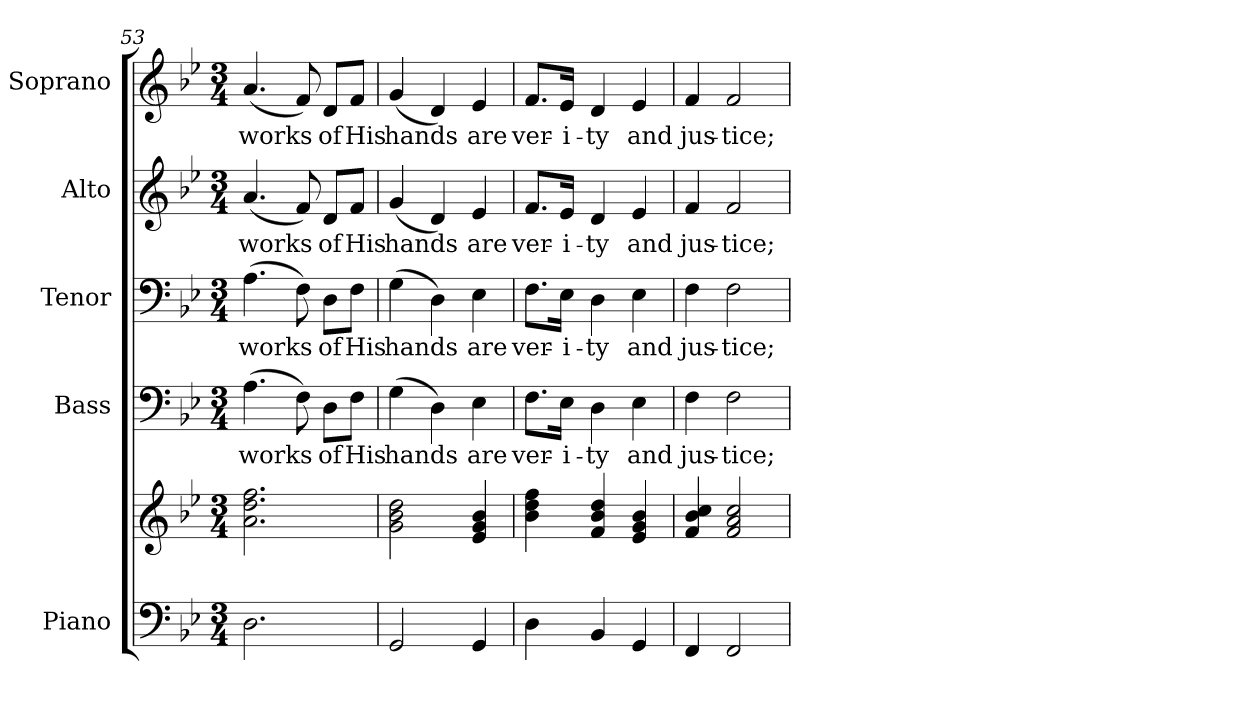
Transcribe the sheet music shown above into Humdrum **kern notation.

**kern	**kern	**kern	**text	**kern	**text	**kern	**text	**kern	**text
*part5	*part5	*part4	*part4	*part3	*part3	*part2	*part2	*part1	*part1
*staff6	*staff5	*staff4	*staff4	*staff3	*staff3	*staff2	*staff2	*staff1	*staff1
*I"Piano	*	*I"Bass	*	*I"Tenor	*	*I"Alto	*	*I"Soprano	*
*I'Pno.	*	*I'B.	*	*I'T.	*	*I'A.	*	*I'S.	*
*clefF4	*clefG2	*clefF4	*	*clefF4	*	*clefG2	*	*clefG2	*
*k[b-e-]	*k[b-e-]	*k[b-e-]	*	*k[b-e-]	*	*k[b-e-]	*	*k[b-e-]	*
*B-:	*B-:	*B-:	*	*B-:	*	*B-:	*	*B-:	*
*M3/4	*M3/4	*M3/4	*	*M3/4	*	*M3/4	*	*M3/4	*
=53	=53	=53	=53	=53	=53	=53	=53	=53	=53
!	!	!	!LO:LY:b:color=#000000	!	!	!	!	!	!
!	!	!	!	!	!LO:LY:b:color=#000000	!	!	!	!
!	!	!	!	!	!	!	!LO:LY:b:color=#000000	!	!
!	!	!	!	!	!	!	!	!	!LO:LY:b:color=#000000
2.Di\	2.ai\ 2.ddi 2.ffi	(4.Ai\	works	(4.Ai\	works	(4.ai/	works	(4.ai/	works
.	.	8Fi\)	.	8Fi\)	.	8fi/)	.	8fi/)	.
!	!	!	!LO:LY:b:color=#000000	!	!	!	!	!	!
!	!	!	!	!	!LO:LY:b:color=#000000	!	!	!	!
!	!	!	!	!	!	!	!LO:LY:b:color=#000000	!	!
!	!	!	!	!	!	!	!	!	!LO:LY:b:color=#000000
.	.	8Di\L	of	8Di\L	of	8di/L	of	8di/L	of
!	!	!	!LO:LY:b:color=#000000	!	!	!	!	!	!
!	!	!	!	!	!LO:LY:b:color=#000000	!	!	!	!
!	!	!	!	!	!	!	!LO:LY:b:color=#000000	!	!
!	!	!	!	!	!	!	!	!	!LO:LY:b:color=#000000
.	.	8Fi\J	His	8Fi\J	His	8fi/J	His	8fi/J	His
!!LO:PB:g=z
=54	=54	=54	=54	=54	=54	=54	=54	=54	=54
!	!	!	!LO:LY:b:color=#000000	!	!	!	!	!	!
!	!	!	!	!	!LO:LY:b:color=#000000	!	!	!	!
!	!	!	!	!	!	!	!LO:LY:b:color=#000000	!	!
!	!	!	!	!	!	!	!	!	!LO:LY:b:color=#000000
2GGi/	2gi\ 2b-i 2ddi	(4Gi\	hands	(4Gi\	hands	(4gi/	hands	(4gi/	hands
.	.	4Di\)	.	4Di\)	.	4di/)	.	4di/)	.
!	!	!	!LO:LY:b:color=#000000	!	!	!	!	!	!
!	!	!	!	!	!LO:LY:b:color=#000000	!	!	!	!
!	!	!	!	!	!	!	!LO:LY:b:color=#000000	!	!
!	!	!	!	!	!	!	!	!	!LO:LY:b:color=#000000
4GGi/	4e-i/ 4gi 4b-i	4E-i\	are	4E-i\	are	4e-i/	are	4e-i/	are
=55	=55	=55	=55	=55	=55	=55	=55	=55	=55
!	!	!	!LO:LY:b:color=#000000	!	!	!	!	!	!
!	!	!	!	!	!LO:LY:b:color=#000000	!	!	!	!
!	!	!	!	!	!	!	!LO:LY:b:color=#000000	!	!
!	!	!	!	!	!	!	!	!	!LO:LY:b:color=#000000
4Di\	4b-i\ 4ddi 4ffi	8.Fi\L	ver-	8.Fi\L	ver-	8.fi/L	ver-	8.fi/L	ver-
!	!	!	!LO:LY:b:color=#000000	!	!	!	!	!	!
!	!	!	!	!	!LO:LY:b:color=#000000	!	!	!	!
!	!	!	!	!	!	!	!LO:LY:b:color=#000000	!	!
!	!	!	!	!	!	!	!	!	!LO:LY:b:color=#000000
.	.	16E-i\Jk	-i-	16E-i\Jk	-i-	16e-i/Jk	-i-	16e-i/Jk	-i-
!	!	!	!LO:LY:b:color=#000000	!	!	!	!	!	!
!	!	!	!	!	!LO:LY:b:color=#000000	!	!	!	!
!	!	!	!	!	!	!	!LO:LY:b:color=#000000	!	!
!	!	!	!	!	!	!	!	!	!LO:LY:b:color=#000000
4BB-i/	4fi/ 4b-i 4ddi	4Di\	-ty	4Di\	-ty	4di/	-ty	4di/	-ty
!	!	!	!LO:LY:b:color=#000000	!	!	!	!	!	!
!	!	!	!	!	!LO:LY:b:color=#000000	!	!	!	!
!	!	!	!	!	!	!	!LO:LY:b:color=#000000	!	!
!	!	!	!	!	!	!	!	!	!LO:LY:b:color=#000000
4GGi/	4e-i/ 4gi 4b-i	4E-i\	and	4E-i\	and	4e-i/	and	4e-i/	and
=56	=56	=56	=56	=56	=56	=56	=56	=56	=56
!	!	!	!LO:LY:b:color=#000000	!	!	!	!	!	!
!	!	!	!	!	!LO:LY:b:color=#000000	!	!	!	!
!	!	!	!	!	!	!	!LO:LY:b:color=#000000	!	!
!	!	!	!	!	!	!	!	!	!LO:LY:b:color=#000000
4FFi/	4fi/ 4b-i 4cci	4Fi\	jus-	4Fi\	jus-	4fi/	jus-	4fi/	jus-
!	!	!	!LO:LY:b:color=#000000	!	!	!	!	!	!
!	!	!	!	!	!LO:LY:b:color=#000000	!	!	!	!
!	!	!	!	!	!	!	!LO:LY:b:color=#000000	!	!
!	!	!	!	!	!	!	!	!	!LO:LY:b:color=#000000
2FFi/	2fi/ 2ai 2cci	2Fi\	-tice;	2Fi\	-tice;	2fi/	-tice;	2fi/	-tice;
=	=	=	=	=	=	=	=	=	=
*-	*-	*-	*-	*-	*-	*-	*-	*-	*-
